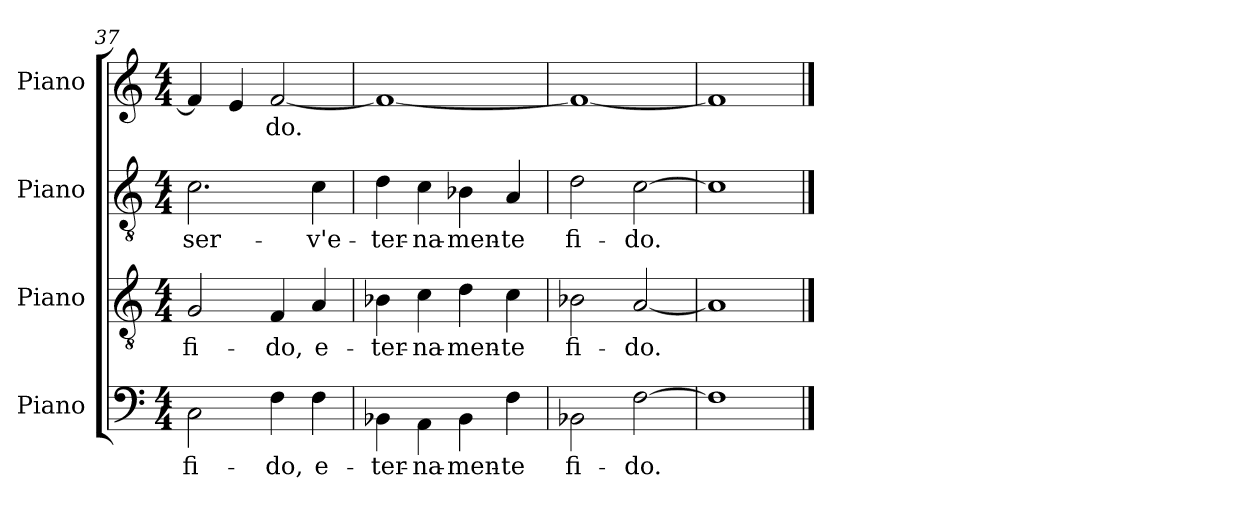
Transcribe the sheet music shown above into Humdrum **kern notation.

**kern	**text	**kern	**text	**kern	**text	**kern	**text
*part4	*part4	*part3	*part3	*part2	*part2	*part1	*part1
*staff4	*staff4	*staff3	*staff3	*staff2	*staff2	*staff1	*staff1
*I"Piano	*	*I"Piano	*	*I"Piano	*	*I"Piano	*
*I'Pno.	*	*I'Pno.	*	*I'Pno.	*	*I'Pno.	*
*clefF4	*	*clefGv2	*	*clefGv2	*	*clefG2	*
*	*	*ITrd7c12	*	*ITrd7c12	*	*	*
*k[]	*	*k[]	*	*k[]	*	*k[]	*
*C:	*	*C:	*	*C:	*	*C:	*
*M4/4	*	*M4/4	*	*M4/4	*	*M4/4	*
=37	=37	=37	=37	=37	=37	=37	=37
!	!LO:LY:b:color=#000000	!	!	!	!	!	!
!	!	!	!LO:LY:b:color=#000000	!	!	!	!
!	!	!	!	!	!LO:LY:b:color=#000000	!	!
2Ci\	fi-	2GGi/	fi-	2.Ci\	ser-	4fi/]	.
.	.	.	.	.	.	4ei/	.
!	!LO:LY:b:color=#000000	!	!	!	!	!	!
!	!	!	!LO:LY:b:color=#000000	!	!	!	!
!	!	!	!	!	!	!	!LO:LY:b:color=#000000
4Fi\	-do,	4FFi/	-do,	.	.	[2fi/	-do.
!	!LO:LY:b:color=#000000	!	!	!	!	!	!
!	!	!	!LO:LY:b:color=#000000	!	!	!	!
!	!	!	!	!	!LO:LY:b:color=#000000	!	!
4Fi\	e-	4AAi/	e-	4Ci\	-v'e-	.	.
=38	=38	=38	=38	=38	=38	=38	=38
!	!LO:LY:b:color=#000000	!	!	!	!	!	!
!	!	!	!LO:LY:b:color=#000000	!	!	!	!
!	!	!	!	!	!LO:LY:b:color=#000000	!	!
4BB-i\	-ter-	4BB-i\	-ter-	4Di\	-ter-	1fi_	.
!	!LO:LY:b:color=#000000	!	!	!	!	!	!
!	!	!	!LO:LY:b:color=#000000	!	!	!	!
!	!	!	!	!	!LO:LY:b:color=#000000	!	!
4AAi\	-na-	4Ci\	-na-	4Ci\	-na-	.	.
!	!LO:LY:b:color=#000000	!	!	!	!	!	!
!	!	!	!LO:LY:b:color=#000000	!	!	!	!
!	!	!	!	!	!LO:LY:b:color=#000000	!	!
4BB-i\	-men-	4Di\	-men-	4BB-i\	-men-	.	.
!	!LO:LY:b:color=#000000	!	!	!	!	!	!
!	!	!	!LO:LY:b:color=#000000	!	!	!	!
!	!	!	!	!	!LO:LY:b:color=#000000	!	!
4Fi\	-te	4Ci\	-te	4AAi/	-te	.	.
=39	=39	=39	=39	=39	=39	=39	=39
!	!LO:LY:b:color=#000000	!	!	!	!	!	!
!	!	!	!LO:LY:b:color=#000000	!	!	!	!
!	!	!	!	!	!LO:LY:b:color=#000000	!	!
2BB-i\	fi-	2BB-i\	fi-	2Di\	fi-	1fi_	.
!	!LO:LY:b:color=#000000	!	!	!	!	!	!
!	!	!	!LO:LY:b:color=#000000	!	!	!	!
!	!	!	!	!	!LO:LY:b:color=#000000	!	!
[2Fi\	-do.	[2AAi/	-do.	[2Ci\	-do.	.	.
=40	=40	=40	=40	=40	=40	=40	=40
1Fi]	.	1AAi]	.	1Ci]	.	1fi]	.
==	==	==	==	==	==	==	==
*-	*-	*-	*-	*-	*-	*-	*-
